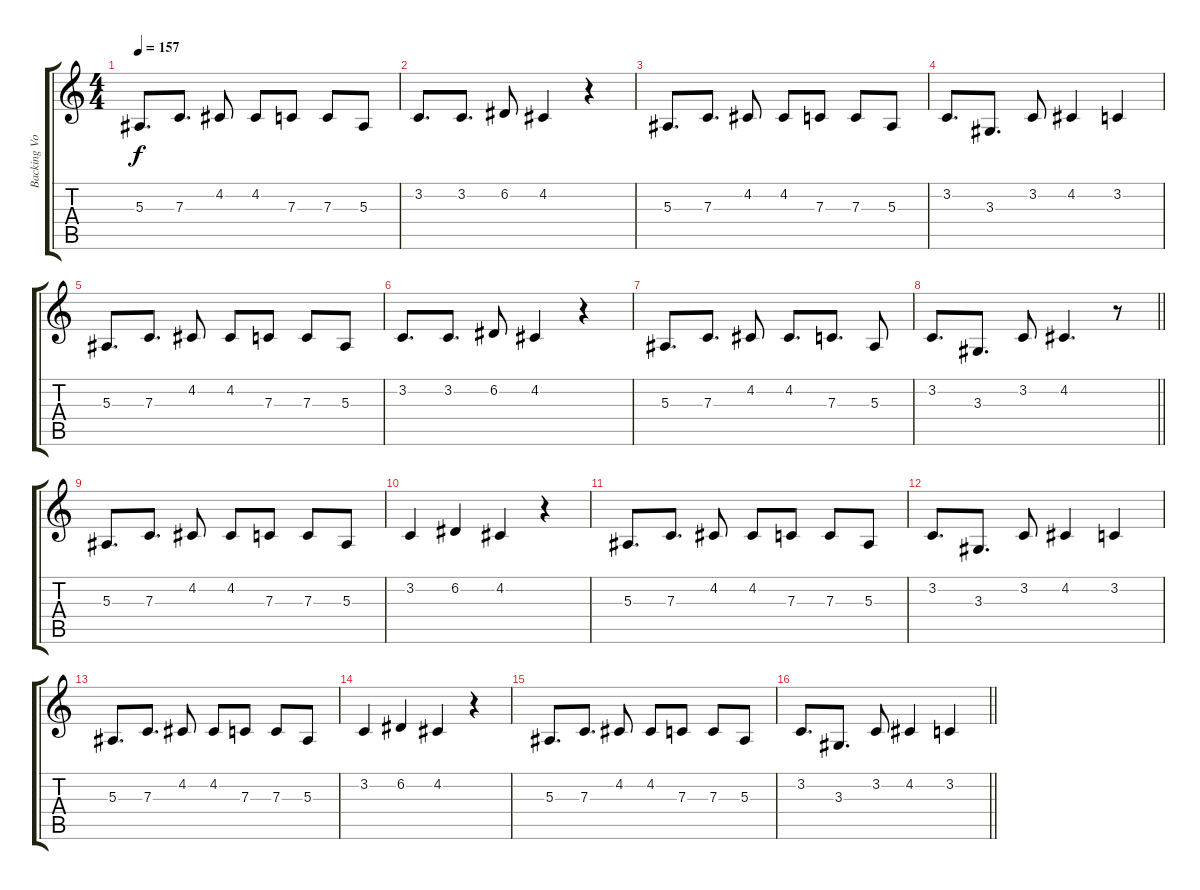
\track ("Backing Vocals" "Backing Vo") {instrument lead6voice}
\staff {score tabs}
\tuning (D4 A3 F3 C3 G2 D2) {hide}
\ts (4 4)
\section ("" "")
\tempo 157
\clef g2
\ks c
5.3.8{d dy f} 7.3.8{d} 4.2.8 4.2.8 7.3.8 7.3.8 5.3.8 |
3.2.8{d} 3.2.8{d} 6.2.8 4.2.4 r.4 |
5.3.8{d} 7.3.8{d} 4.2.8 4.2.8 7.3.8 7.3.8 5.3.8 |
3.2.8{d} 3.3.8{d} 3.2.8 4.2.4 3.2.4 |
5.3.8{d} 7.3.8{d} 4.2.8 4.2.8 7.3.8 7.3.8 5.3.8 |
3.2.8{d} 3.2.8{d} 6.2.8 4.2.4 r.4 |
5.3.8{d} 7.3.8{d} 4.2.8 4.2.8{d} 7.3.8{d} 5.3.8 |
\barLineRight lightlight
3.2.8{d} 3.3.8{d} 3.2.8 4.2.4{d} r.8 |
\section ("" "")
5.3.8{d} 7.3.8{d} 4.2.8 4.2.8 7.3.8 7.3.8 5.3.8 |
3.2.4 6.2.4 4.2.4 r.4 |
5.3.8{d} 7.3.8{d} 4.2.8 4.2.8 7.3.8 7.3.8 5.3.8 |
3.2.8{d} 3.3.8{d} 3.2.8 4.2.4 3.2.4 |
5.3.8{d} 7.3.8{d} 4.2.8 4.2.8 7.3.8 7.3.8 5.3.8 |
3.2.4 6.2.4 4.2.4 r.4 |
5.3.8{d} 7.3.8{d} 4.2.8 4.2.8 7.3.8 7.3.8 5.3.8 |
\barLineRight lightlight
3.2.8{d} 3.3.8{d} 3.2.8 4.2.4 3.2.4
